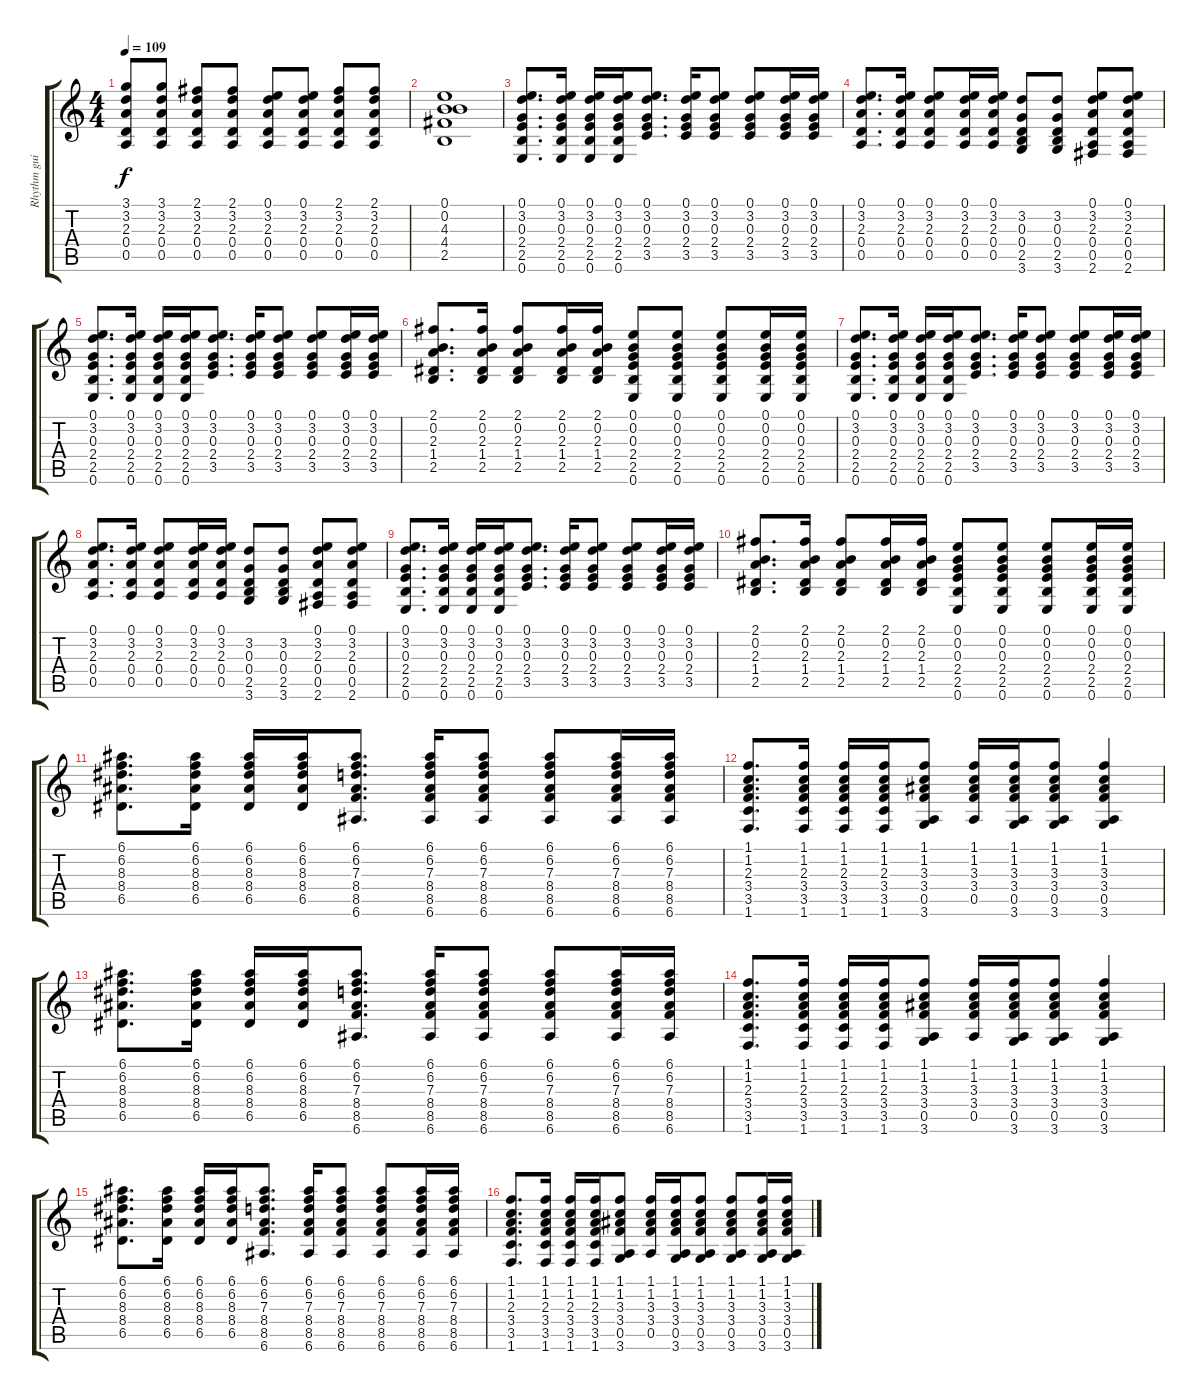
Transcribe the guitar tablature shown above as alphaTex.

\track ("Rhythm guitar (Acoustic)" "Rhythm gui") {instrument acousticguitarnylon}
\staff {score tabs}
\tuning (E4 B3 G3 D3 A2 E2) {hide}
\ts (4 4)
\tempo 109
\clef g2
\ks c
(3.1 3.2 2.3 0.4 0.5).8{dy f} (3.1 3.2 2.3 0.4 0.5).8 (2.1 3.2 2.3 0.4 0.5).8 (2.1 3.2 2.3 0.4 0.5).8 (0.1 3.2 2.3 0.4 0.5).8 (0.1 3.2 2.3 0.4 0.5).8 (2.1 3.2 2.3 0.4 0.5).8 (2.1 3.2 2.3 0.4 0.5).8 |
(0.1 0.2 4.3 4.4 2.5).1 |
(0.1 3.2 0.3 2.4 2.5 0.6).8{d} (0.1 3.2 0.3 2.4 2.5 0.6).16 (0.1 3.2 0.3 2.4 2.5 0.6).16 (0.1 3.2 0.3 2.4 2.5 0.6).16 (0.1 3.2 0.3 2.4 3.5).8{d} (0.1 3.2 0.3 2.4 3.5).16 (0.1 3.2 0.3 2.4 3.5).8 (0.1 3.2 0.3 2.4 3.5).8 (0.1 3.2 0.3 2.4 3.5).16 (0.1 3.2 0.3 2.4 3.5).16 |
(0.1 3.2 2.3 0.4 0.5).8{d} (0.1 3.2 2.3 0.4 0.5).16 (0.1 3.2 2.3 0.4 0.5).8 (0.1 3.2 2.3 0.4 0.5).16 (0.1 3.2 2.3 0.4 0.5).16 (3.2 0.3 0.4 2.5 3.6).8 (3.2 0.3 0.4 2.5 3.6).8 (0.1 3.2 2.3 0.4 0.5 2.6).8 (0.1 3.2 2.3 0.4 0.5 2.6).8 |
(0.1 3.2 0.3 2.4 2.5 0.6).8{d} (0.1 3.2 0.3 2.4 2.5 0.6).16 (0.1 3.2 0.3 2.4 2.5 0.6).16 (0.1 3.2 0.3 2.4 2.5 0.6).16 (0.1 3.2 0.3 2.4 3.5).8{d} (0.1 3.2 0.3 2.4 3.5).16 (0.1 3.2 0.3 2.4 3.5).8 (0.1 3.2 0.3 2.4 3.5).8 (0.1 3.2 0.3 2.4 3.5).16 (0.1 3.2 0.3 2.4 3.5).16 |
(2.1 0.2 2.3 1.4 2.5).8{d} (2.1 0.2 2.3 1.4 2.5).16 (2.1 0.2 2.3 1.4 2.5).8 (2.1 0.2 2.3 1.4 2.5).16 (2.1 0.2 2.3 1.4 2.5).16 (0.1 0.2 0.3 2.4 2.5 0.6).8 (0.1 0.2 0.3 2.4 2.5 0.6).8 (0.1 0.2 0.3 2.4 2.5 0.6).8 (0.1 0.2 0.3 2.4 2.5 0.6).16 (0.1 0.2 0.3 2.4 2.5 0.6).16 |
(0.1 3.2 0.3 2.4 2.5 0.6).8{d} (0.1 3.2 0.3 2.4 2.5 0.6).16 (0.1 3.2 0.3 2.4 2.5 0.6).16 (0.1 3.2 0.3 2.4 2.5 0.6).16 (0.1 3.2 0.3 2.4 3.5).8{d} (0.1 3.2 0.3 2.4 3.5).16 (0.1 3.2 0.3 2.4 3.5).8 (0.1 3.2 0.3 2.4 3.5).8 (0.1 3.2 0.3 2.4 3.5).16 (0.1 3.2 0.3 2.4 3.5).16 |
(0.1 3.2 2.3 0.4 0.5).8{d} (0.1 3.2 2.3 0.4 0.5).16 (0.1 3.2 2.3 0.4 0.5).8 (0.1 3.2 2.3 0.4 0.5).16 (0.1 3.2 2.3 0.4 0.5).16 (3.2 0.3 0.4 2.5 3.6).8 (3.2 0.3 0.4 2.5 3.6).8 (0.1 3.2 2.3 0.4 0.5 2.6).8 (0.1 3.2 2.3 0.4 0.5 2.6).8 |
(0.1 3.2 0.3 2.4 2.5 0.6).8{d} (0.1 3.2 0.3 2.4 2.5 0.6).16 (0.1 3.2 0.3 2.4 2.5 0.6).16 (0.1 3.2 0.3 2.4 2.5 0.6).16 (0.1 3.2 0.3 2.4 3.5).8{d} (0.1 3.2 0.3 2.4 3.5).16 (0.1 3.2 0.3 2.4 3.5).8 (0.1 3.2 0.3 2.4 3.5).8 (0.1 3.2 0.3 2.4 3.5).16 (0.1 3.2 0.3 2.4 3.5).16 |
(2.1 0.2 2.3 1.4 2.5).8{d} (2.1 0.2 2.3 1.4 2.5).16 (2.1 0.2 2.3 1.4 2.5).8 (2.1 0.2 2.3 1.4 2.5).16 (2.1 0.2 2.3 1.4 2.5).16 (0.1 0.2 0.3 2.4 2.5 0.6).8 (0.1 0.2 0.3 2.4 2.5 0.6).8 (0.1 0.2 0.3 2.4 2.5 0.6).8 (0.1 0.2 0.3 2.4 2.5 0.6).16 (0.1 0.2 0.3 2.4 2.5 0.6).16 |
(6.1 6.2 8.3 8.4 6.5).8{d} (6.1 6.2 8.3 8.4 6.5).16 (6.1 6.2 8.3 8.4 6.5).16 (6.1 6.2 8.3 8.4 6.5).16 (6.1 6.2 7.3 8.4 8.5 6.6).8{d} (6.1 6.2 7.3 8.4 8.5 6.6).16 (6.1 6.2 7.3 8.4 8.5 6.6).8 (6.1 6.2 7.3 8.4 8.5 6.6).8 (6.1 6.2 7.3 8.4 8.5 6.6).16 (6.1 6.2 7.3 8.4 8.5 6.6).16 |
(1.1 1.2 2.3 3.4 3.5 1.6).8{d} (1.1 1.2 2.3 3.4 3.5 1.6).16 (1.1 1.2 2.3 3.4 3.5 1.6).16 (1.1 1.2 2.3 3.4 3.5 1.6).16 (1.1 1.2 3.3 3.4 0.5 3.6).8 (1.1 1.2 3.3 3.4 0.5).16 (1.1 1.2 3.3 3.4 0.5 3.6).16 (1.1 1.2 3.3 3.4 0.5 3.6).8 (1.1 1.2 3.3 3.4 0.5 3.6).4 |
(6.1 6.2 8.3 8.4 6.5).8{d} (6.1 6.2 8.3 8.4 6.5).16 (6.1 6.2 8.3 8.4 6.5).16 (6.1 6.2 8.3 8.4 6.5).16 (6.1 6.2 7.3 8.4 8.5 6.6).8{d} (6.1 6.2 7.3 8.4 8.5 6.6).16 (6.1 6.2 7.3 8.4 8.5 6.6).8 (6.1 6.2 7.3 8.4 8.5 6.6).8 (6.1 6.2 7.3 8.4 8.5 6.6).16 (6.1 6.2 7.3 8.4 8.5 6.6).16 |
(1.1 1.2 2.3 3.4 3.5 1.6).8{d} (1.1 1.2 2.3 3.4 3.5 1.6).16 (1.1 1.2 2.3 3.4 3.5 1.6).16 (1.1 1.2 2.3 3.4 3.5 1.6).16 (1.1 1.2 3.3 3.4 0.5 3.6).8 (1.1 1.2 3.3 3.4 0.5).16 (1.1 1.2 3.3 3.4 0.5 3.6).16 (1.1 1.2 3.3 3.4 0.5 3.6).8 (1.1 1.2 3.3 3.4 0.5 3.6).4 |
(6.1 6.2 8.3 8.4 6.5).8{d} (6.1 6.2 8.3 8.4 6.5).16 (6.1 6.2 8.3 8.4 6.5).16 (6.1 6.2 8.3 8.4 6.5).16 (6.1 6.2 7.3 8.4 8.5 6.6).8{d} (6.1 6.2 7.3 8.4 8.5 6.6).16 (6.1 6.2 7.3 8.4 8.5 6.6).8 (6.1 6.2 7.3 8.4 8.5 6.6).8 (6.1 6.2 7.3 8.4 8.5 6.6).16 (6.1 6.2 7.3 8.4 8.5 6.6).16 |
(1.1 1.2 2.3 3.4 3.5 1.6).8{d} (1.1 1.2 2.3 3.4 3.5 1.6).16 (1.1 1.2 2.3 3.4 3.5 1.6).16 (1.1 1.2 2.3 3.4 3.5 1.6).16 (1.1 1.2 3.3 3.4 0.5 3.6).8 (1.1 1.2 3.3 3.4 0.5).16 (1.1 1.2 3.3 3.4 0.5 3.6).16 (1.1 1.2 3.3 3.4 0.5 3.6).8 (1.1 1.2 3.3 3.4 0.5 3.6).8 (1.1 1.2 3.3 3.4 0.5 3.6).16 (1.1 1.2 3.3 3.4 0.5 3.6).16
